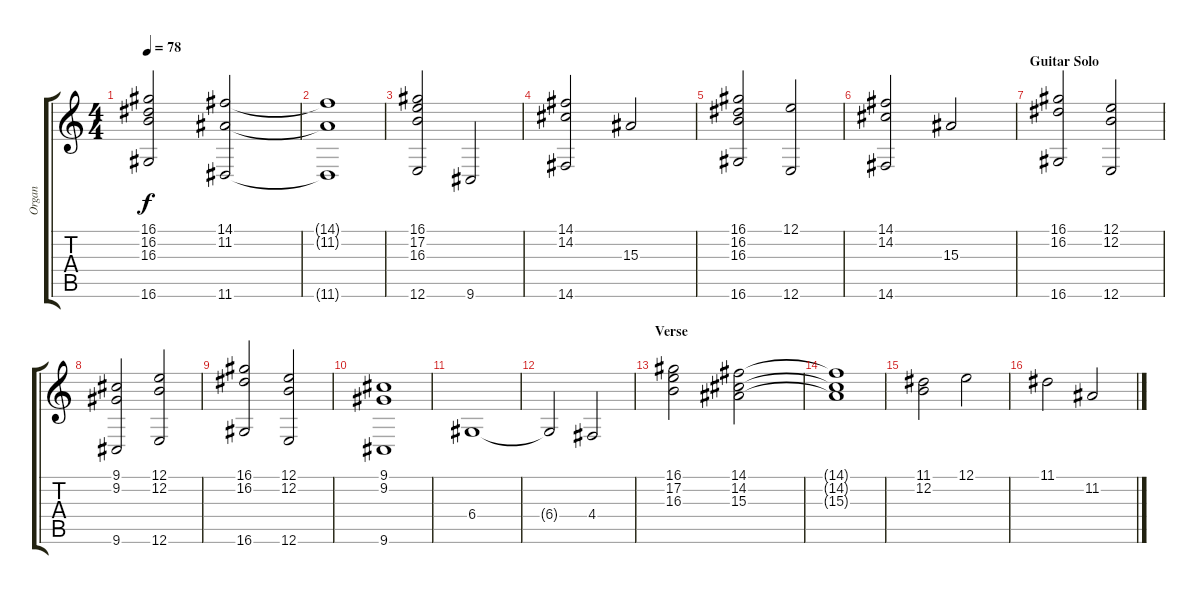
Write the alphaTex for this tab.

\track ("Organ" "Organ") {instrument rockorgan}
\staff {score tabs}
\tuning (E4 B3 G3 D3 A2 E2) {hide}
\ts (4 4)
\tempo 78
\clef g2
\ks c
(16.1 16.2 16.3 16.6).2{dy f} (14.1 11.2 11.6).2 |
(14.1{t} 11.2{t} 11.6{t}).1 |
(16.1 17.2 16.3 12.6).2 9.6.2 |
(14.1 14.2 14.6).2 15.3.2 |
(16.1 16.2 16.3 16.6).2 (12.1 12.6).2 |
(14.1 14.2 14.6).2 15.3.2 |
\section ("" "Guitar Solo")
(16.1 16.2 16.6).2 (12.1 12.2 12.6).2 |
(9.1 9.2 9.6).2 (12.1 12.2 12.6).2 |
(16.1 16.2 16.6).2 (12.1 12.2 12.6).2 |
(9.1 9.2 9.6).1 |
6.4.1 |
6.4{t}.2 4.4.2 |
\section ("" "Verse")
(16.1 17.2 16.3).2 (14.1 14.2 15.3).2 |
(14.1{t} 14.2{t} 15.3{t}).1 |
(11.1 12.2).2 12.1.2 |
11.1.2 11.2.2
